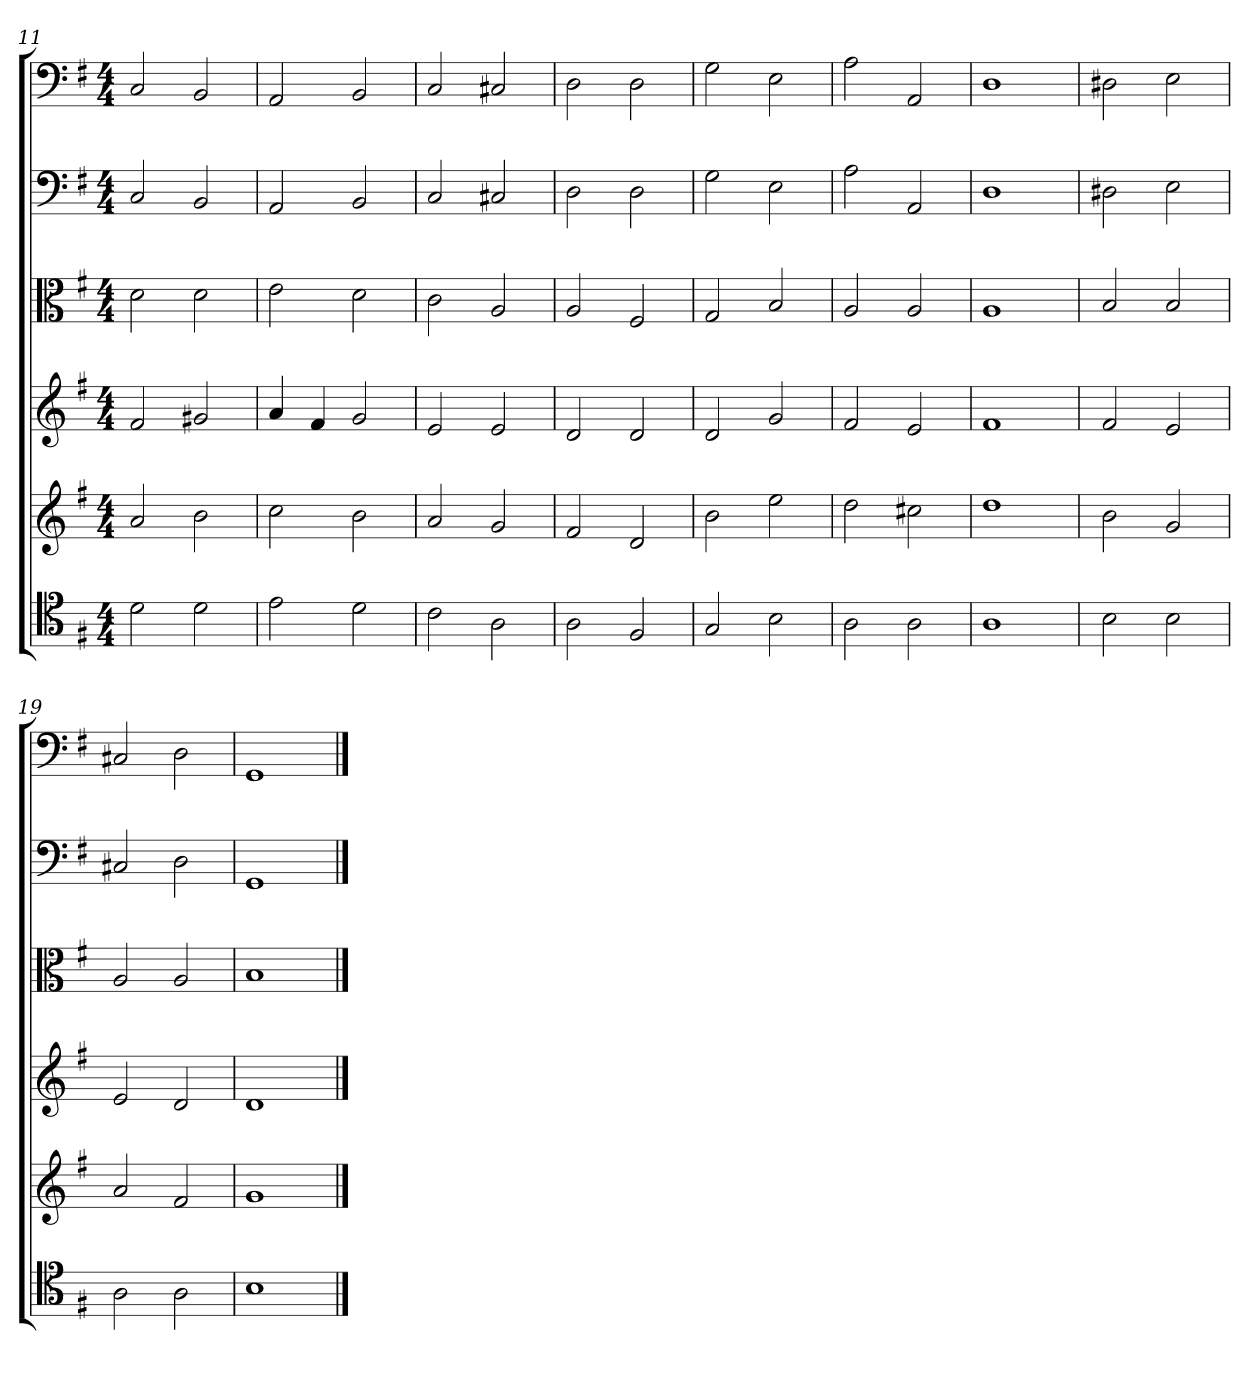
**kern	**kern	**kern	**kern	**kern	**kern
*part6	*part5	*part4	*part3	*part2	*part1
*staff6	*staff5	*staff4	*staff3	*staff2	*staff1
*clefC4	*	*	*clefC3	*clefF4	*clefF4
*k[f#]	*k[f#]	*k[f#]	*k[f#]	*k[f#]	*k[f#]
*G:	*G:	*G:	*G:	*G:	*G:
*M4/4	*M4/4	*M4/4	*M4/4	*M4/4	*M4/4
=11	=11	=11	=11	=11	=11
2d	2a	2f#	2d	2C	2C
2d	2b	2g#X	2d	2BB	2BB
=12	=12	=12	=12	=12	=12
2e	2cc	4a	2e	2AA	2AA
.	.	4f#	.	.	.
2d	2b	2g	2d	2BB	2BB
=13	=13	=13	=13	=13	=13
2c	2a	2e	2c	2C	2C
2A	2g	2e	2A	2C#X	2C#X
=14	=14	=14	=14	=14	=14
2A	2f#	2d	2A	2D	2D
2F#	2d	2d	2F#	2D	2D
=15	=15	=15	=15	=15	=15
2G	2b	2d	2G	2G	2G
2B	2ee	2g	2B	2E	2E
=16	=16	=16	=16	=16	=16
2A	2dd	2f#	2A	2A	2A
2A	2cc#X	2e	2A	2AA	2AA
=17	=17	=17	=17	=17	=17
1A	1dd	1f#	1A	1D	1D
=18	=18	=18	=18	=18	=18
2B	2b	2f#	2B	2D#X	2D#X
2B	2g	2e	2B	2E	2E
=19	=19	=19	=19	=19	=19
2A	2a	2e	2A	2C#X	2C#X
2A	2f#	2d	2A	2D	2D
=20	=20	=20	=20	=20	=20
1B	1g	1d	1B	1GG	1GG
==	==	==	==	==	==
*-	*-	*-	*-	*-	*-
